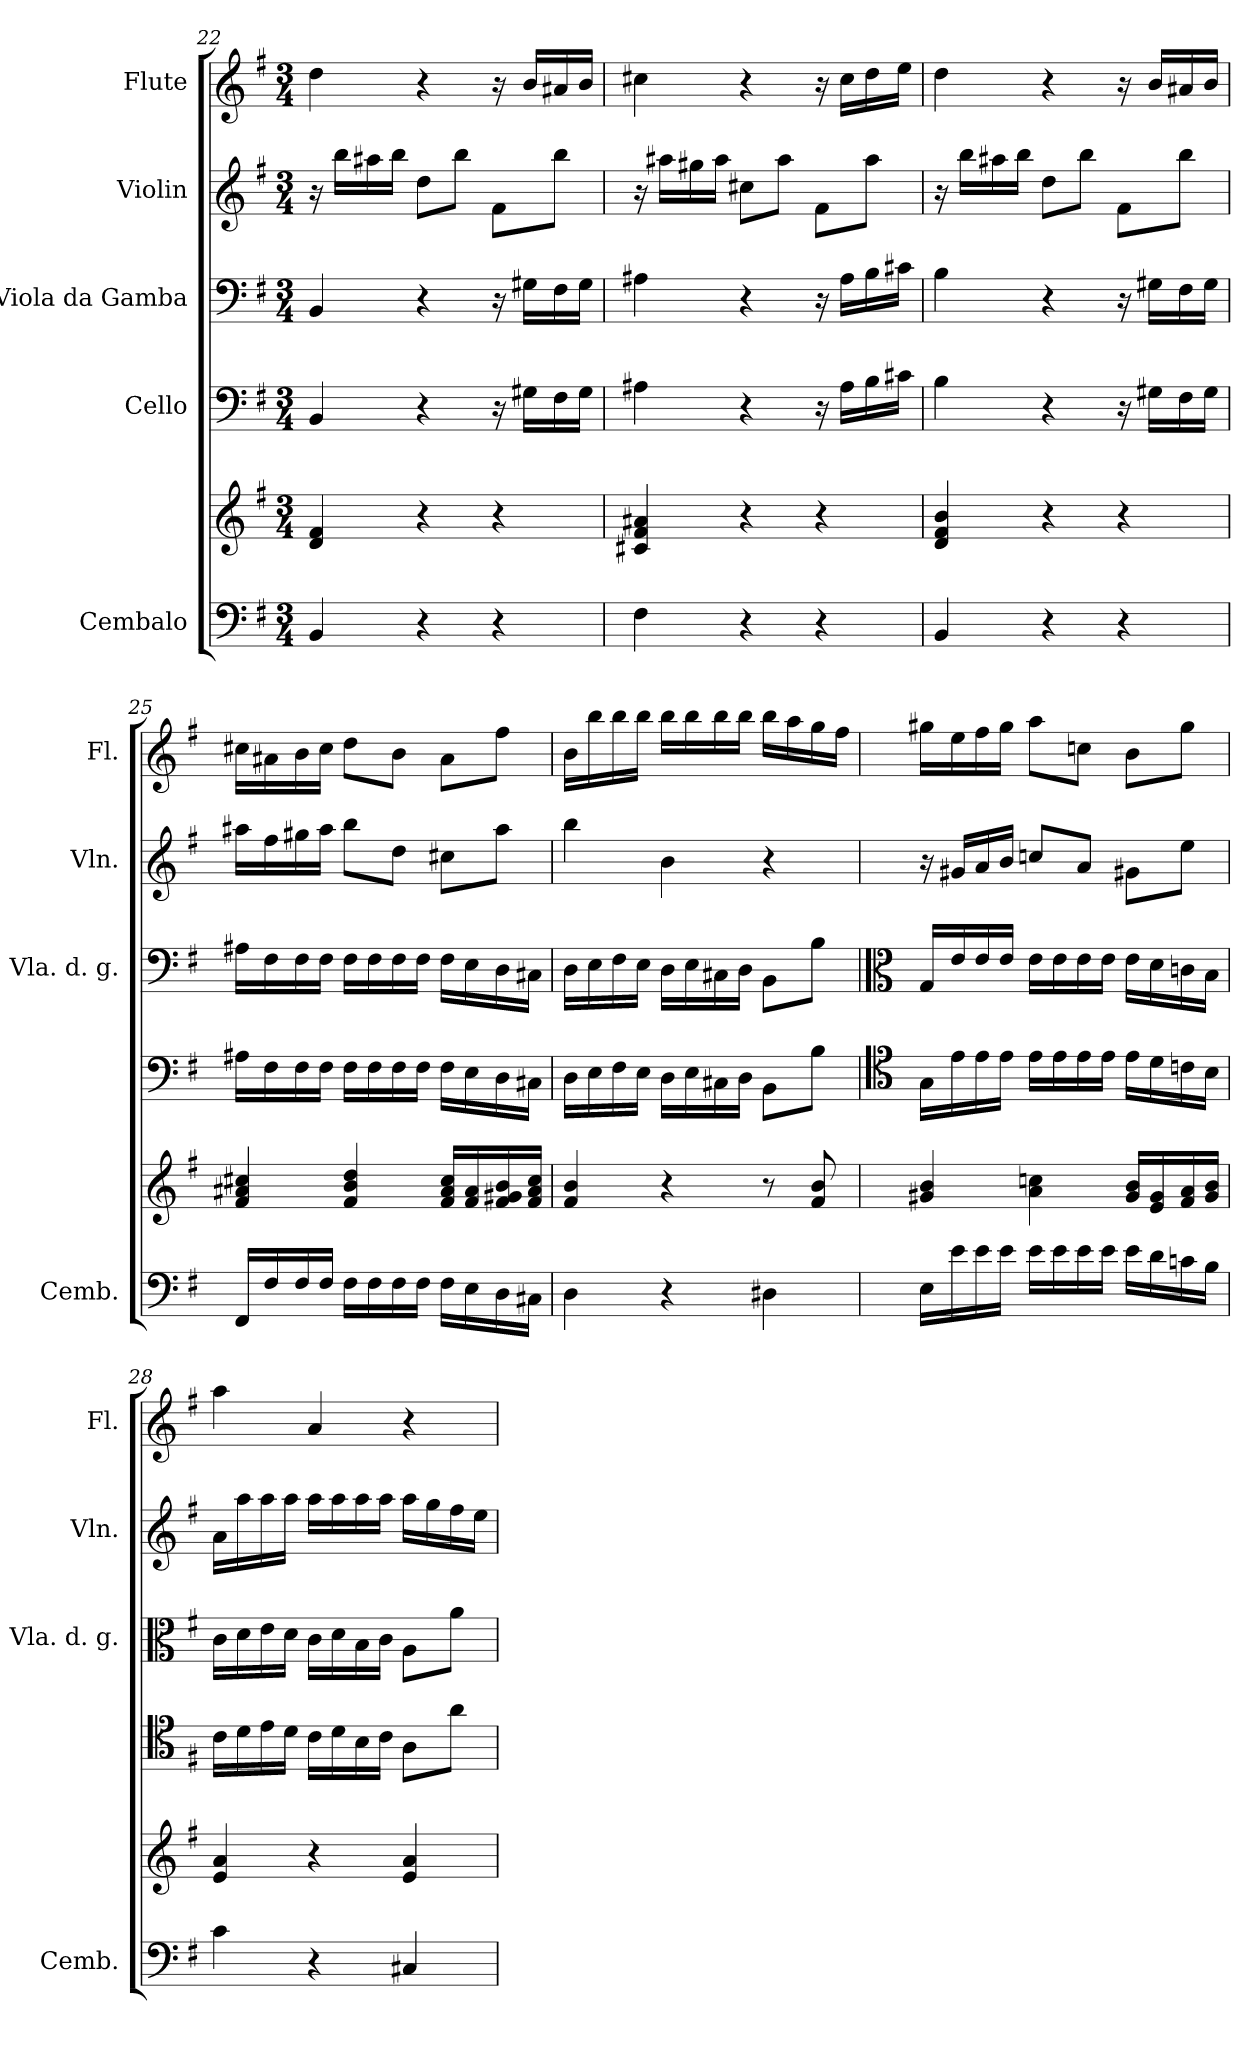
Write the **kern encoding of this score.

**kern	**kern	**kern	**kern	**kern	**kern
*part5	*part5	*part4	*part3	*part2	*part1
*staff6	*staff5	*staff4	*staff3	*staff2	*staff1
*I"Cembalo	*	*I"Cello	*I"Viola da Gamba	*I"Violin	*I"Flute
*I'Cemb.	*	*	*I'Vla. d. g.	*I'Vln.	*I'Fl.
!!LO:PB:g=z
*clefF4	*clefG2	*clefF4	*clefF4	*clefG2	*clefG2
*k[f#]	*k[f#]	*k[f#]	*k[f#]	*k[f#]	*k[f#]
*M3/4	*M3/4	*M3/4	*M3/4	*M3/4	*M3/4
=22	=22	=22	=22	=22	=22
4BB/	4d/ 4f#/	4BB/	4BB/	16r	4dd\
.	.	.	.	16bb\LL	.
.	.	.	.	16aa#X\	.
.	.	.	.	16bb\JJ	.
4r	4r	4r	4r	8dd\L	4r
.	.	.	.	8bb\J	.
4r	4r	16r	16r	8f#\L	16r
.	.	16G#X\LL	16G#X\LL	.	16b/LL
.	.	16F#\	16F#\	8bb\J	16a#X/
.	.	16G#\JJ	16G#\JJ	.	16b/JJ
=23	=23	=23	=23	=23	=23
4F#\	4c#X/ 4f#/ 4a#X/	4A#X\	4A#X\	16r	4cc#X\
.	.	.	.	16aa#X\LL	.
.	.	.	.	16gg#X\	.
.	.	.	.	16aa#\JJ	.
4r	4r	4r	4r	8cc#X\L	4r
.	.	.	.	8aa#\J	.
4r	4r	16r	16r	8f#\L	16r
.	.	16A#\LL	16A#\LL	.	16cc#\LL
.	.	16B\	16B\	8aa#\J	16dd\
.	.	16c#X\JJ	16c#X\JJ	.	16ee\JJ
=24	=24	=24	=24	=24	=24
4BB/	4d/ 4f#/ 4b/	4B\	4B\	16r	4dd\
.	.	.	.	16bb\LL	.
.	.	.	.	16aa#X\	.
.	.	.	.	16bb\JJ	.
4r	4r	4r	4r	8dd\L	4r
.	.	.	.	8bb\J	.
4r	4r	16r	16r	8f#\L	16r
.	.	16G#X\LL	16G#X\LL	.	16b/LL
.	.	16F#\	16F#\	8bb\J	16a#X/
.	.	16G#\JJ	16G#\JJ	.	16b/JJ
!!LO:LB:g=z
=25	=25	=25	=25	=25	=25
16FF#/LL	4f#/ 4a#X/ 4cc#X/	16A#X\LL	16A#X\LL	16aa#X\LL	16cc#X\LL
16F#/	.	16F#\	16F#\	16ff#\	16a#X\
16F#/	.	16F#\	16F#\	16gg#X\	16b\
16F#/JJ	.	16F#\JJ	16F#\JJ	16aa#\JJ	16cc#\JJ
16F#\LL	4f#/ 4b/ 4dd/	16F#\LL	16F#\LL	8bb\L	8dd\L
16F#\	.	16F#\	16F#\	.	.
16F#\	.	16F#\	16F#\	8dd\J	8b\J
16F#\JJ	.	16F#\JJ	16F#\JJ	.	.
16F#\LL	16f#/ 16a#/ 16cc#/LL	16F#\LL	16F#\LL	8cc#X\L	8a#\L
16E\	16f#/ 16a#/	16E\	16E\	.	.
16D\	16f#/ 16g#X/ 16b/	16D\	16D\	8aa#\J	8ff#\J
16C#X\JJ	16f#/ 16a#/ 16cc#/JJ	16C#X\JJ	16C#X\JJ	.	.
=26	=26	=26	=26	=26	=26
4D\	4f#/ 4b/	16D\LL	16D\LL	4bb\	16b\LL
.	.	16E\	16E\	.	16bb\
.	.	16F#\	16F#\	.	16bb\
.	.	16E\JJ	16E\JJ	.	16bb\JJ
4r	4r	16D\LL	16D\LL	4b\	16bb\LL
.	.	16E\	16E\	.	16bb\
.	.	16C#X\	16C#X\	.	16bb\
.	.	16D\JJ	16D\JJ	.	16bb\JJ
4D#X\	8r	8BB\L	8BB\L	4r	16bb\LL
.	.	.	.	.	16aa\
.	8f#/ 8b/	8B\J	8B\J	.	16gg\
.	.	.	.	.	16ff#\JJ
!!LO:PB:g=z
=27	=27	=27	=27	=27	=27
*	*	*clefC4	*clefC3	*	*
16E\LL	4g#X/ 4b/	16G\LL	16G/LL	16r	16gg#X\LL
16e\	.	16e\	16e/	16g#X/LL	16ee\
16e\	.	16e\	16e/	16a/	16ff#\
16e\JJ	.	16e\JJ	16e/JJ	16b/JJ	16gg#\JJ
16e\LL	4a\ 4ccn\	16e\LL	16e\LL	8ccn/L	8aa\L
16e\	.	16e\	16e\	.	.
16e\	.	16e\	16e\	8a/J	8ccn\J
16e\JJ	.	16e\JJ	16e\JJ	.	.
16e\LL	16g#/ 16b/LL	16e\LL	16e\LL	8g#X\L	8b\L
16d\	16e/ 16g#/	16d\	16d\	.	.
16cn\	16f#/ 16a/	16cn\	16cn\	8ee\J	8gg#\J
16B\JJ	16g#/ 16b/JJ	16B\JJ	16B\JJ	.	.
=28	=28	=28	=28	=28	=28
4c\	4e/ 4a/	16c\LL	16c\LL	16a\LL	4aa\
.	.	16d\	16d\	16aa\	.
.	.	16e\	16e\	16aa\	.
.	.	16d\JJ	16d\JJ	16aa\JJ	.
4r	4r	16c\LL	16c\LL	16aa\LL	4a/
.	.	16d\	16d\	16aa\	.
.	.	16B\	16B\	16aa\	.
.	.	16c\JJ	16c\JJ	16aa\JJ	.
4C#X/	4e/ 4a/	8A\L	8A\L	16aa\LL	4r
.	.	.	.	16gg\	.
.	.	8a\J	8a\J	16ff#\	.
.	.	.	.	16ee\JJ	.
=	=	=	=	=	=
*-	*-	*-	*-	*-	*-
